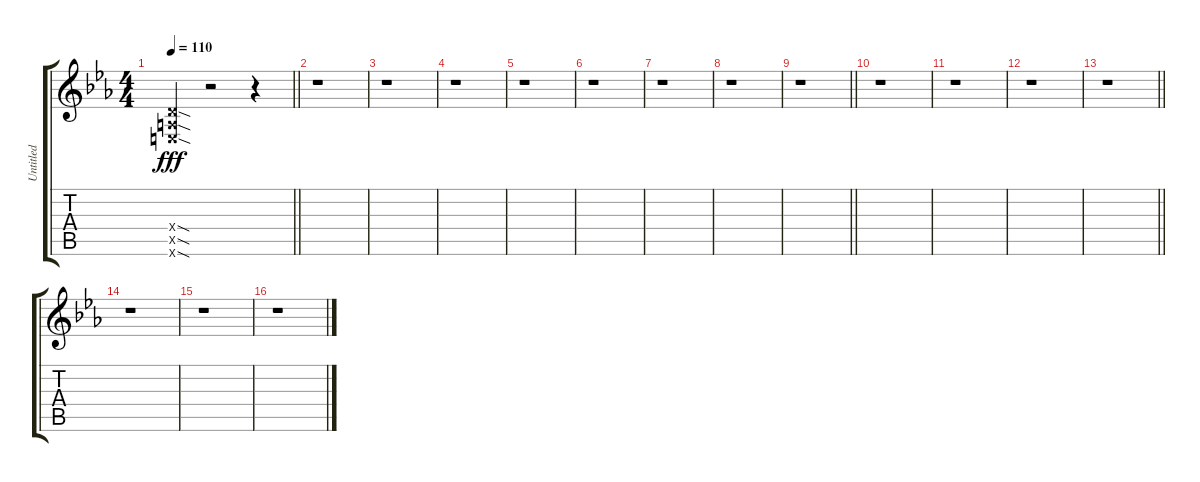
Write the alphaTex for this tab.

\track ("Untitled" "Untitled") {instrument guitarfretnoise}
\staff {score tabs}
\tuning (E4 B3 G3 D3 A2 E2) {hide}
\ts (4 4)
\tempo 110
\clef g2
\barLineRight lightlight
\ks eb
(12.4{sod x} 12.5{sod x} 12.6{sod x}).4{dy fff} r.2 r.4 |
r.1 |
r.1 |
r.1 |
r.1 |
r.1 |
r.1 |
r.1 |
\barLineRight lightlight
r.1 |
r.1 |
r.1 |
r.1 |
\barLineRight lightlight
r.1 |
r.1 |
r.1 |
r.1
